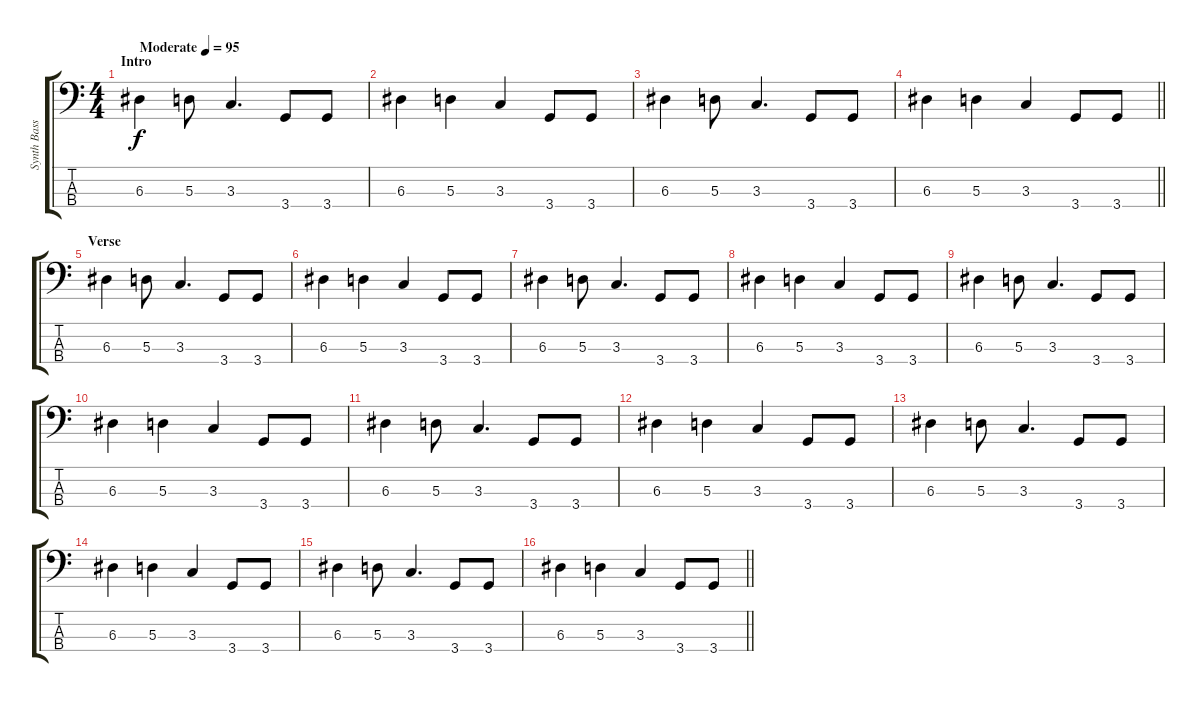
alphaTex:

\track ("Synth Bass 1" "Synth Bass") {instrument synthbass2}
\staff {score tabs}
\tuning (G2 D2 A1 E1) {hide}
\ts (4 4)
\section ("" "Intro")
\tempo (95 "Moderate")
\clef f4
\ks c
6.3.4{dy f instrument synthbass2} 5.3.8 3.3.4{d} 3.4.8 3.4.8 |
6.3.4 5.3.4 3.3.4 3.4.8 3.4.8 |
6.3.4 5.3.8 3.3.4{d} 3.4.8 3.4.8 |
\barLineRight lightlight
6.3.4 5.3.4 3.3.4 3.4.8 3.4.8 |
\section ("" "Verse")
6.3.4 5.3.8 3.3.4{d} 3.4.8 3.4.8 |
6.3.4 5.3.4 3.3.4 3.4.8 3.4.8 |
6.3.4 5.3.8 3.3.4{d} 3.4.8 3.4.8 |
6.3.4 5.3.4 3.3.4 3.4.8 3.4.8 |
6.3.4 5.3.8 3.3.4{d} 3.4.8 3.4.8 |
6.3.4 5.3.4 3.3.4 3.4.8 3.4.8 |
6.3.4 5.3.8 3.3.4{d} 3.4.8 3.4.8 |
6.3.4 5.3.4 3.3.4 3.4.8 3.4.8 |
6.3.4 5.3.8 3.3.4{d} 3.4.8 3.4.8 |
6.3.4 5.3.4 3.3.4 3.4.8 3.4.8 |
6.3.4 5.3.8 3.3.4{d} 3.4.8 3.4.8 |
\barLineRight lightlight
6.3.4 5.3.4 3.3.4 3.4.8 3.4.8
